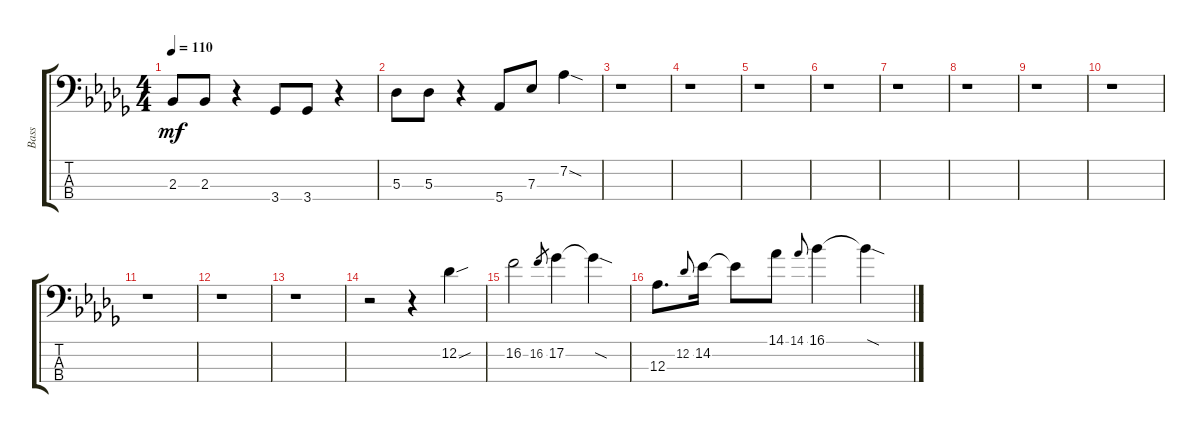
\track ("Bass" "Bass") {instrument electricbassfinger}
\staff {score tabs}
\tuning (Gb2 Db2 Ab1 Eb1) {hide}
\ts (4 4)
\tempo 110
\clef f4
\ks db
2.3.8{dy mf} 2.3.8 r.4 3.4.8 3.4.8 r.4 |
5.3.8 5.3.8 r.4 5.4.8 7.3.8 7.2{sod}.4 |
\section ("" "")
r.1 |
r.1 |
r.1 |
r.1 |
r.1 |
r.1 |
r.1 |
r.1 |
\section ("" "")
r.1 |
r.1 |
r.1 |
r.2 r.4 12.2{sou}.4 |
16.2.2 16.2.8{gr} 17.2.4 17.2{sod t}.4 |
12.3.8{d} 12.2.8{gr onbeat} 14.2.16 14.2{t}.8 14.1.8 14.1.8{gr onbeat} 16.1.4 16.1{sod t}.4
